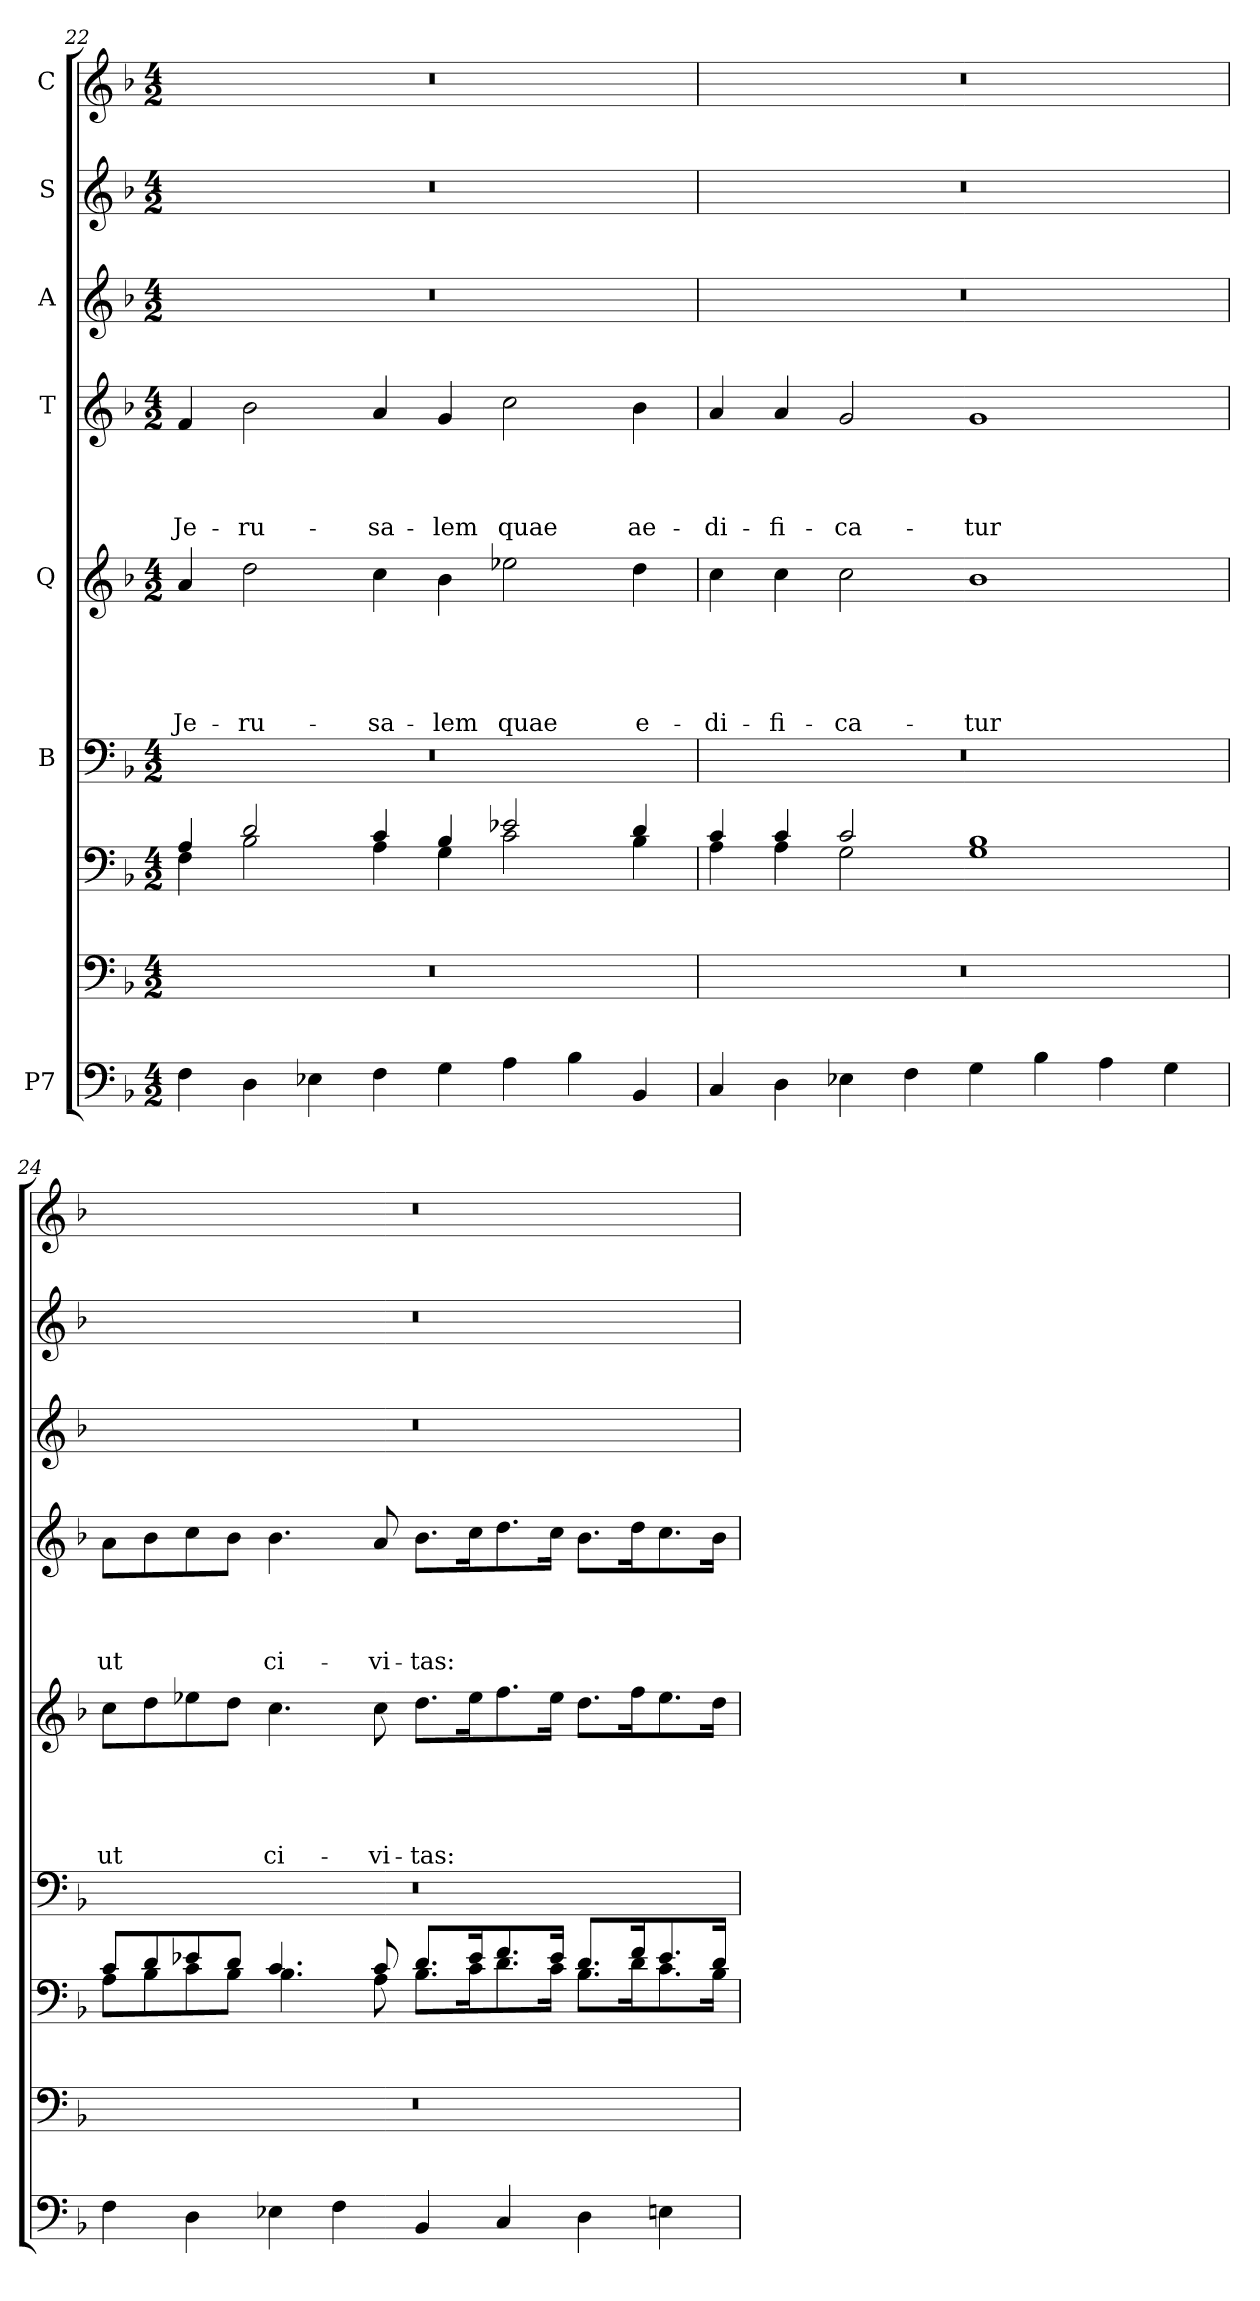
**kern	**kern	**kern	**kern	**kern	**text	**text	**text	**text	**text	**kern	**text	**text	**text	**text	**kern	**kern	**kern
*part7	*part7	*part7	*part6	*part5	*part5	*part5	*part5	*part5	*part5	*part4	*part4	*part4	*part4	*part4	*part3	*part2	*part1
*staff9	*staff8	*staff7	*staff6	*staff5	*staff5	*staff5	*staff5	*staff5	*staff5	*staff4	*staff4	*staff4	*staff4	*staff4	*staff3	*staff2	*staff1
*I"P7	*	*	*I"B	*I"Q	*	*	*	*	*	*I"T	*	*	*	*	*I"A	*I"S	*I"C
*clefF4	*clefF4	*clefF4	*clefF4	*clefG2	*	*	*	*	*	*clefG2	*	*	*	*	*clefG2	*clefG2	*clefG2
*	*	*	*	*ITrd7c12	*	*	*	*	*	*ITrd7c12	*	*	*	*	*	*	*
*k[b-]	*k[b-]	*k[b-]	*k[b-]	*k[b-]	*	*	*	*	*	*k[b-]	*	*	*	*	*k[b-]	*k[b-]	*k[b-]
*F:	*F:	*F:	*F:	*F:	*	*	*	*	*	*F:	*	*	*	*	*F:	*F:	*F:
*M4/2	*M4/2	*M4/2	*M4/2	*M4/2	*	*	*	*	*	*M4/2	*	*	*	*	*M4/2	*M4/2	*M4/2
=22	=22	=22	=22	=22	=22	=22	=22	=22	=22	=22	=22	=22	=22	=22	=22	=22	=22
*	*	*^	*	*	*	*	*	*	*	*	*	*	*	*	*	*	*
!	!	!	!	!	!	!	!	!	!	!LO:LY:b	!	!	!	!	!LO:LY:b	!	!	!
4F\	0r	4F\	4A/	0r	4A/	.	.	.	.	Je-	4F/	.	.	.	Je-	0r	0r	0r
!	!	!	!	!	!	!	!	!	!	!LO:LY:b	!	!	!	!	!LO:LY:b	!	!	!
4D\	.	2B-\	2d/	.	2d\	.	.	.	.	-ru-	2B-\	.	.	.	-ru-	.	.	.
4E-X\	.	.	.	.	.	.	.	.	.	.	.	.	.	.	.	.	.	.
!	!	!	!	!	!	!	!	!	!	!LO:LY:b	!	!	!	!	!LO:LY:b	!	!	!
4F\	.	4A\	4c/	.	4c\	.	.	.	.	-sa-	4A/	.	.	.	-sa-	.	.	.
!	!	!	!	!	!	!	!	!	!	!LO:LY:b	!	!	!	!	!LO:LY:b	!	!	!
4G\	.	4G\	4B-/	.	4B-\	.	.	.	.	-lem	4G/	.	.	.	-lem	.	.	.
!	!	!	!	!	!	!	!	!	!	!LO:LY:b	!	!	!	!	!LO:LY:b	!	!	!
4A\	.	2c\	2e-X/	.	2e-X\	.	.	.	.	quae	2c\	.	.	.	quae	.	.	.
4B-\	.	.	.	.	.	.	.	.	.	.	.	.	.	.	.	.	.	.
!	!	!	!	!	!	!	!	!	!	!LO:LY:b	!	!	!	!	!LO:LY:b	!	!	!
4BB-/	.	4B-\	4d/	.	4d\	.	.	.	.	e-	4B-\	.	.	.	ae-	.	.	.
=23	=23	=23	=23	=23	=23	=23	=23	=23	=23	=23	=23	=23	=23	=23	=23	=23	=23	=23
!	!	!	!	!	!	!	!	!	!	!LO:LY:b	!	!	!	!	!LO:LY:b	!	!	!
4C/	0r	4A\	4c/	0r	4c\	.	.	.	.	-di-	4A/	.	.	.	-di-	0r	0r	0r
!	!	!	!	!	!	!	!	!	!	!LO:LY:b	!	!	!	!	!LO:LY:b	!	!	!
4D\	.	4A\	4c/	.	4c\	.	.	.	.	-fi-	4A/	.	.	.	-fi-	.	.	.
!	!	!	!	!	!	!	!	!	!	!LO:LY:b	!	!	!	!	!LO:LY:b	!	!	!
4E-X\	.	2G\	2c/	.	2c\	.	.	.	.	-ca-	2G/	.	.	.	-ca-	.	.	.
4F\	.	.	.	.	.	.	.	.	.	.	.	.	.	.	.	.	.	.
!	!	!	!	!	!	!	!	!	!	!LO:LY:b	!	!	!	!	!LO:LY:b	!	!	!
4G\	.	1G	1B-	.	1B-	.	.	.	.	-tur	1G	.	.	.	-tur	.	.	.
4B-\	.	.	.	.	.	.	.	.	.	.	.	.	.	.	.	.	.	.
4A\	.	.	.	.	.	.	.	.	.	.	.	.	.	.	.	.	.	.
4G\	.	.	.	.	.	.	.	.	.	.	.	.	.	.	.	.	.	.
!!LO:PB:g=z
=24	=24	=24	=24	=24	=24	=24	=24	=24	=24	=24	=24	=24	=24	=24	=24	=24	=24	=24
!	!	!	!	!	!	!	!	!	!	!LO:LY:b	!	!	!	!	!LO:LY:b	!	!	!
4F\	0r	8c/L	8A\L	0r	8c\L	.	.	.	.	ut	8A\L	.	.	.	ut	0r	0r	0r
.	.	8d/	8B-\	.	8d\	.	.	.	.	.	8B-\	.	.	.	.	.	.	.
4D\	.	8e-X/	8c\	.	8e-X\	.	.	.	.	.	8c\	.	.	.	.	.	.	.
.	.	8d/J	8B-\J	.	8d\J	.	.	.	.	.	8B-\J	.	.	.	.	.	.	.
!	!	!	!	!	!	!	!	!	!	!LO:LY:b	!	!	!	!	!LO:LY:b	!	!	!
4E-X\	.	4.c/	4.B-\	.	4.c\	.	.	.	.	ci-	4.B-\	.	.	.	ci-	.	.	.
4F\	.	.	.	.	.	.	.	.	.	.	.	.	.	.	.	.	.	.
!	!	!	!	!	!	!	!	!	!	!LO:LY:b	!	!	!	!	!LO:LY:b	!	!	!
.	.	8c/	8A\	.	8c\	.	.	.	.	-vi-	8A/	.	.	.	-vi-	.	.	.
!	!	!	!	!	!	!	!	!	!	!LO:LY:b	!	!	!	!	!LO:LY:b	!	!	!
4BB-/	.	8.d/L	8.B-\L	.	8.d\L	.	.	.	.	-tas:	8.B-\L	.	.	.	-tas:	.	.	.
.	.	16e-i/k	16c\k	.	16e-i\k	.	.	.	.	.	16c\k	.	.	.	.	.	.	.
4C/	.	8.f/	8.d\	.	8.f\	.	.	.	.	.	8.d\	.	.	.	.	.	.	.
.	.	16e-/Jk	16c\Jk	.	16e-\Jk	.	.	.	.	.	16c\Jk	.	.	.	.	.	.	.
4D\	.	8.d/L	8.B-\L	.	8.d\L	.	.	.	.	.	8.B-\L	.	.	.	.	.	.	.
.	.	16f/k	16d\k	.	16f\k	.	.	.	.	.	16d\k	.	.	.	.	.	.	.
4En\	.	8.e-/	8.c\	.	8.e-\	.	.	.	.	.	8.c\	.	.	.	.	.	.	.
.	.	16d/Jk	16B-\Jk	.	16d\Jk	.	.	.	.	.	16B-\Jk	.	.	.	.	.	.	.
*	*	*v	*v	*	*	*	*	*	*	*	*	*	*	*	*	*	*	*
=	=	=	=	=	=	=	=	=	=	=	=	=	=	=	=	=	=
*-	*-	*-	*-	*-	*-	*-	*-	*-	*-	*-	*-	*-	*-	*-	*-	*-	*-
